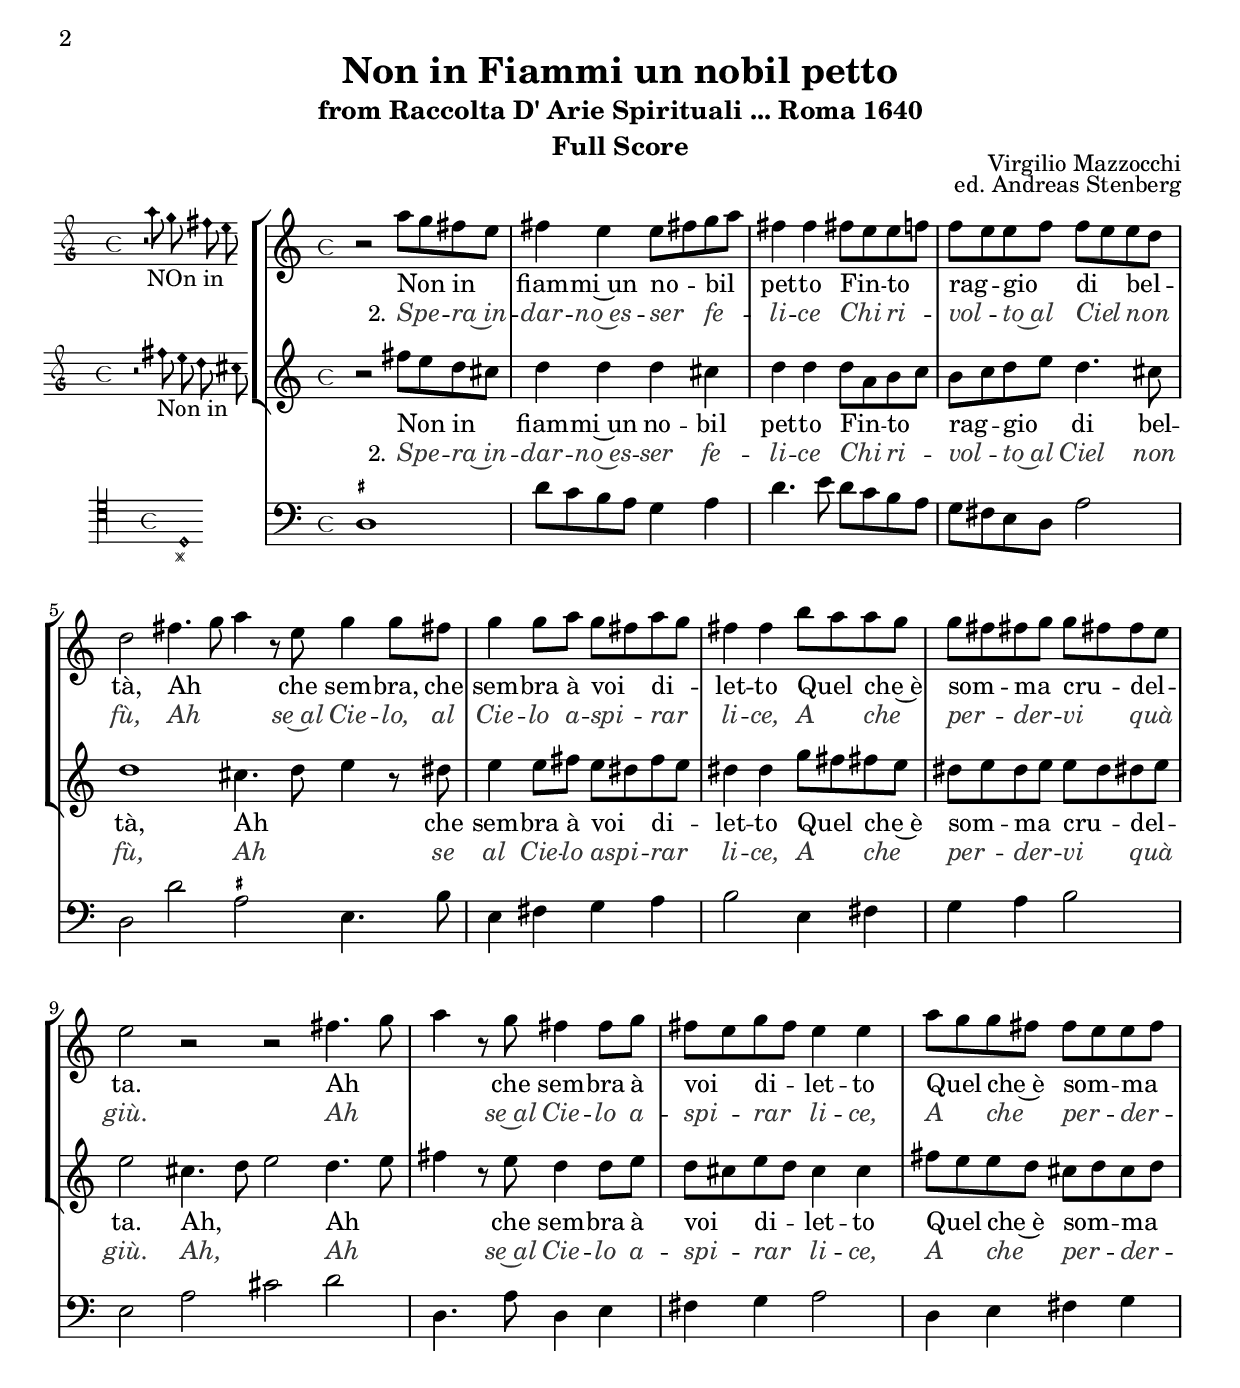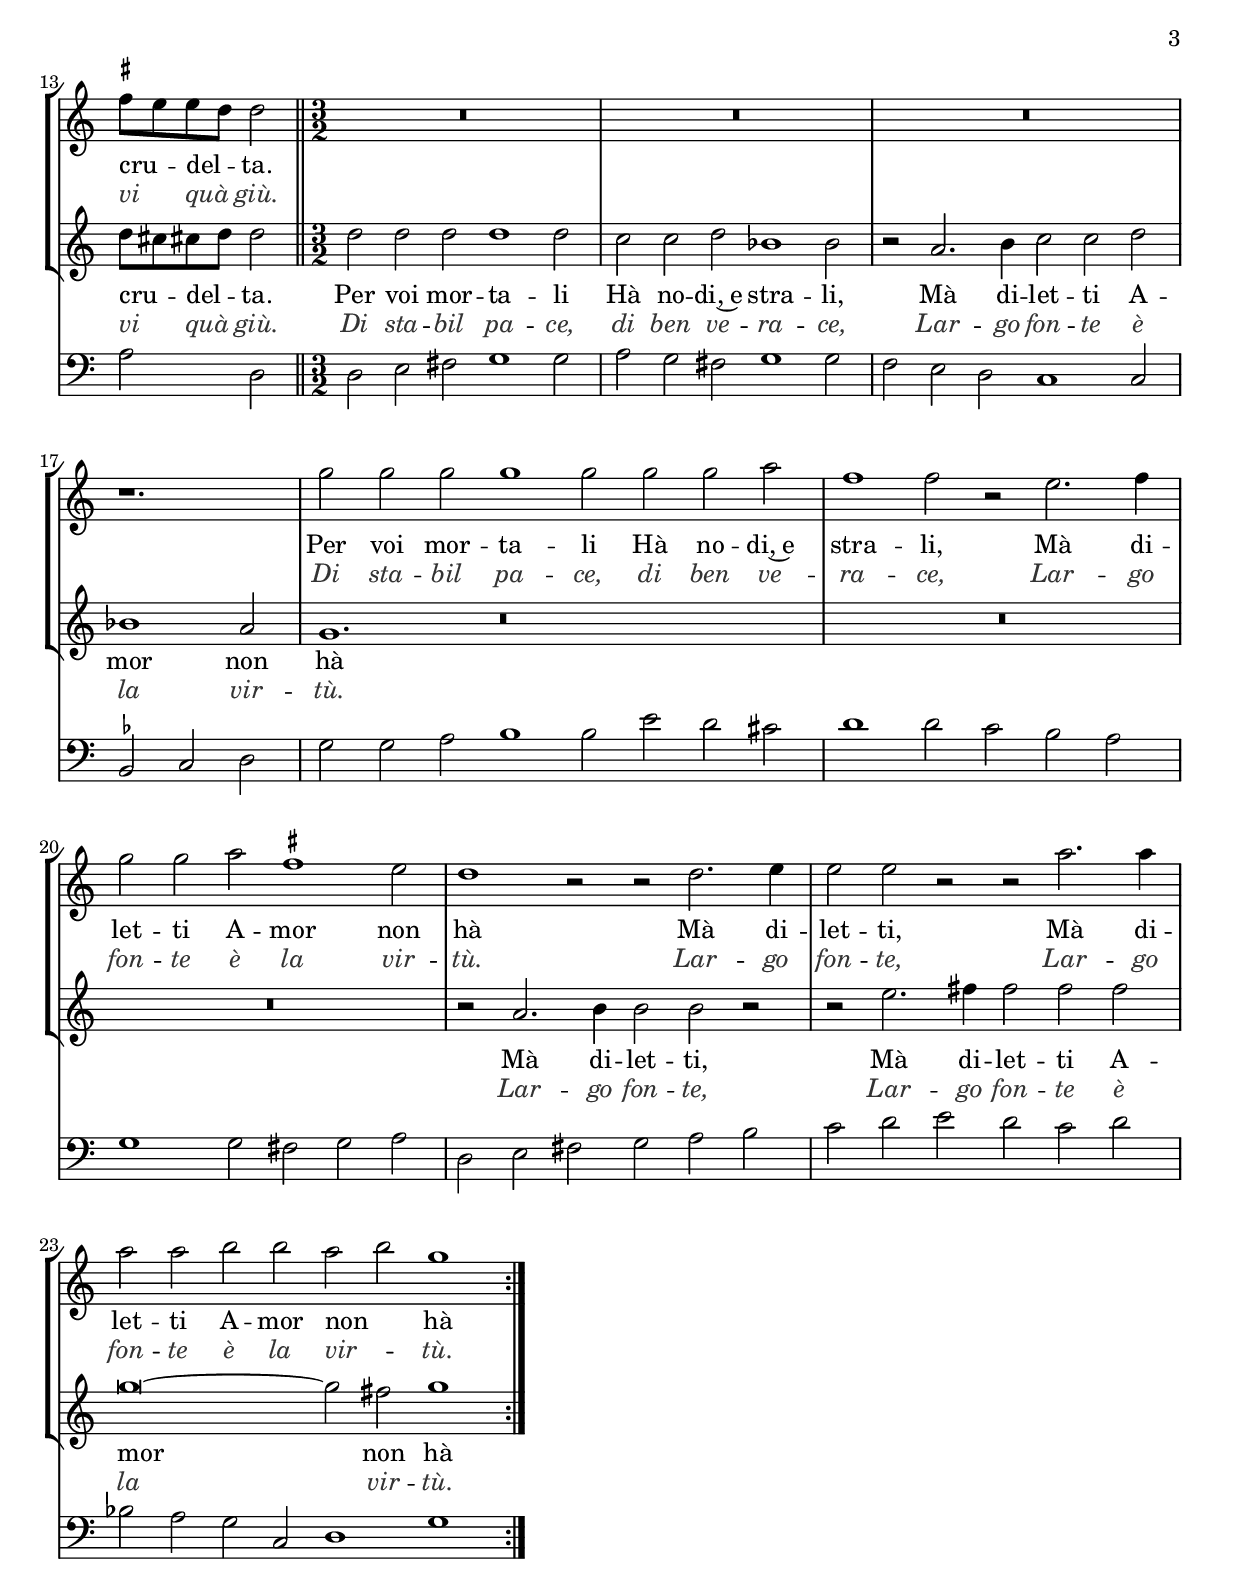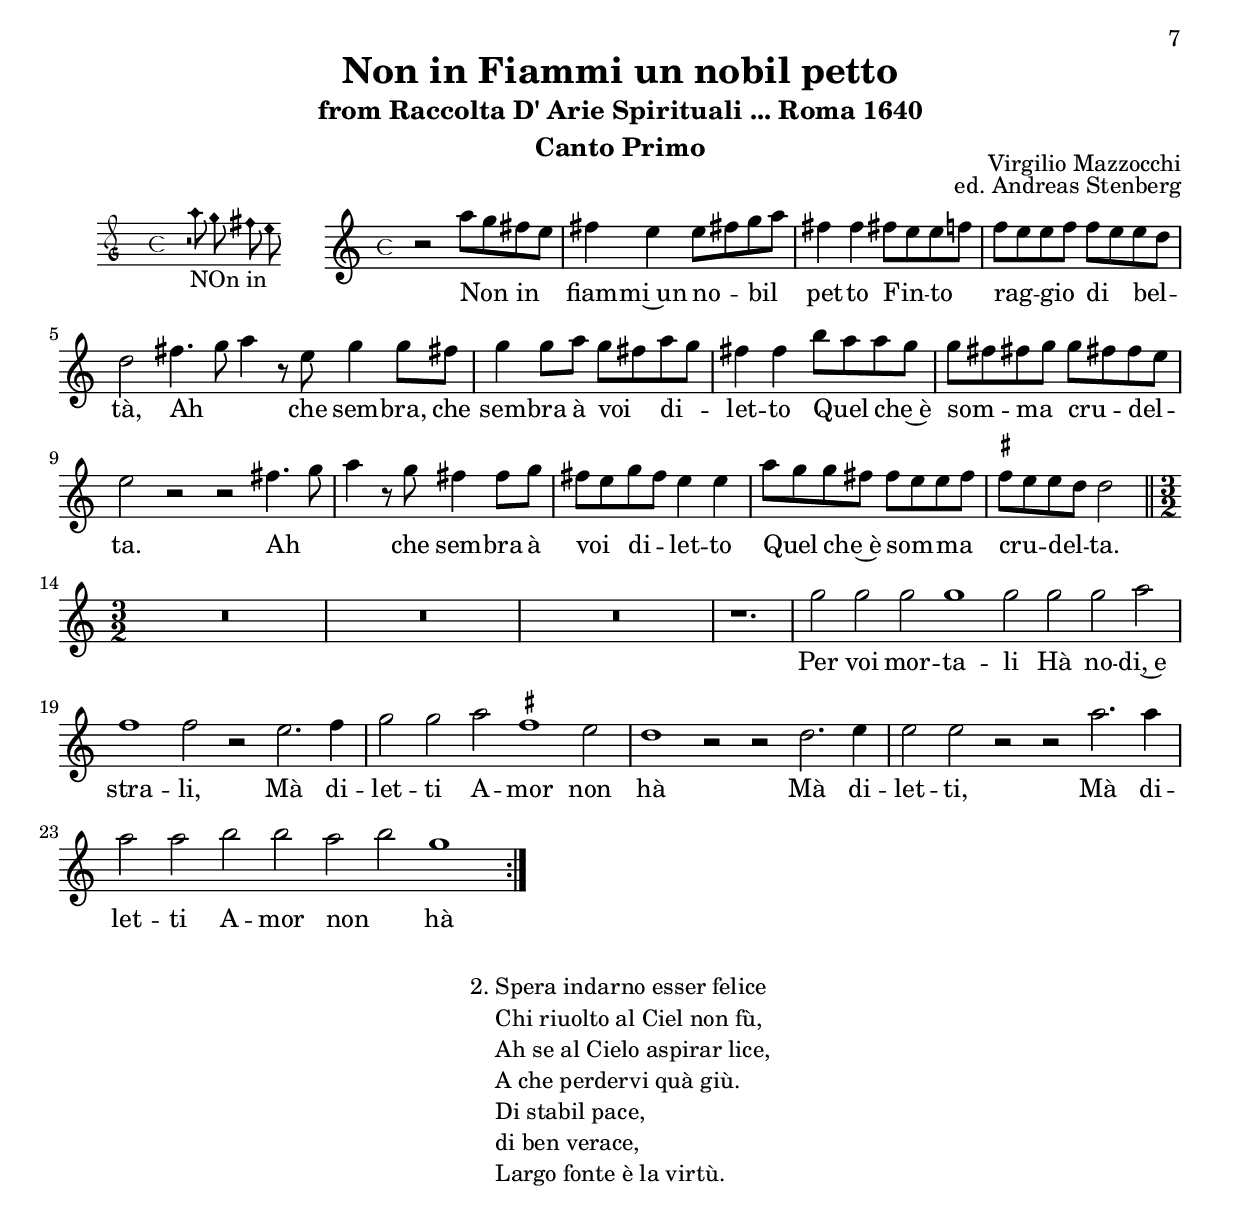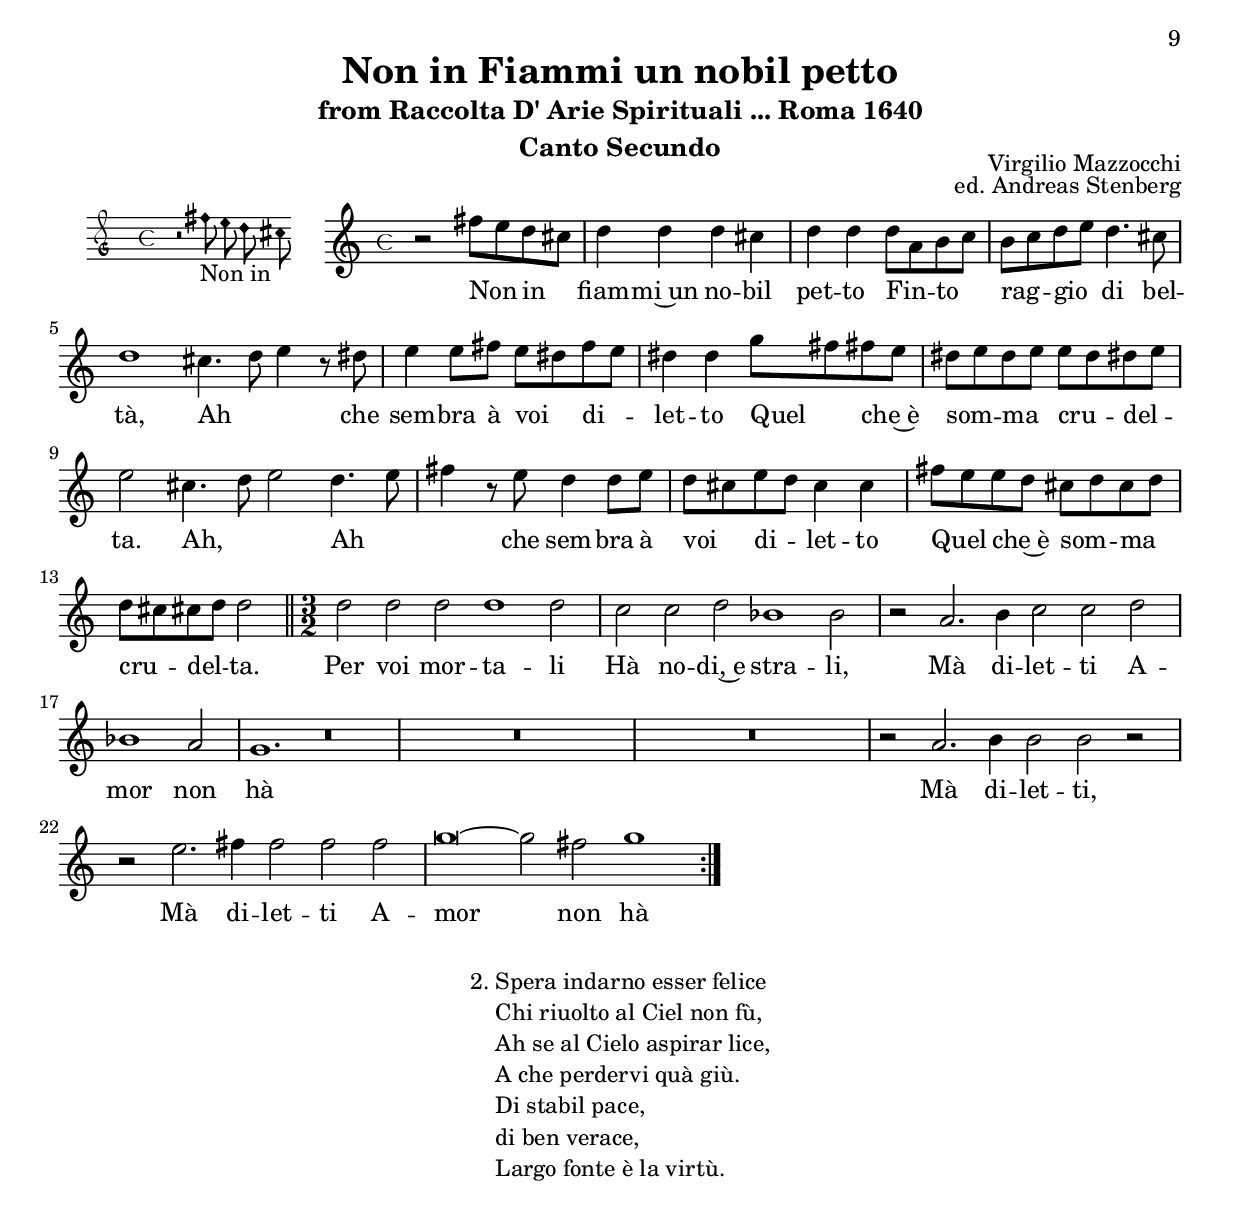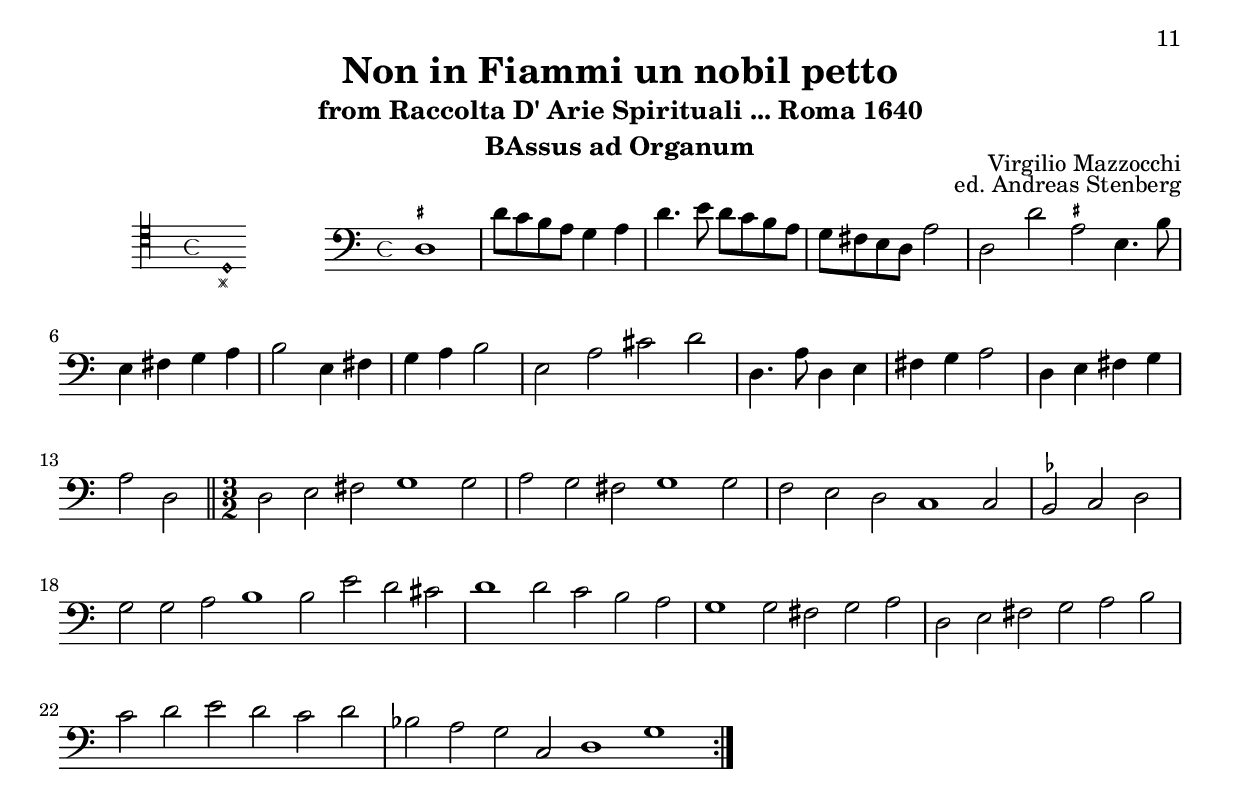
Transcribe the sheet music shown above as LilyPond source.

\version "2.18.0"
\include "deutsch.ly"
ficta = \once \set suggestAccidentals =##t
\header {
  title = \markup {
    \center-column {
      "Non in Fiammi un nobil petto"
      %      "Wann er zu nacht"
      %      \vspace #0.5
    }
  }
  subtitle = "from Raccolta D' Arie Spirituali ... Roma 1640"
  subsubtitle = ""
  composer = \markup {
    \column {
      \vspace #0.5
      "Virgilio Mazzocchi"
    }
  }
  arranger = "ed. Andreas Stenberg"
  poet = ""
  meter =""
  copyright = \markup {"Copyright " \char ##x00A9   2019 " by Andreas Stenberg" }
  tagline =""
}
global = {
  \key c \major
}
%% PDF 18
sopMusic = \relative c'' {

  \set Score.tempoHideNote = ##t
  \tempo 2 = 56
  \override Staff.TimeSignature.style = #'mensural
  \time 4/4
  \repeat volta 2 {
  r2 a'8( g8) fis8( e8)
  fis4 e4 e8( fis!8) g8( a8)
  fis4 fis4 fis!8( e8) e8( f8)
  f8( e8) e8( f8) f8( e8) e8( d8)			%% end of first line in orig.
  \set Timing.measureLength = #(ly:make-moment 4/2)
  d2 fis4.( g8 a4) r8 e8 g4 g8 fis!8
  \set Timing.measureLength = #(ly:make-moment 4/4)
  g4 g8 a8 g8( fis8) a8( g8)
  fis4 fis4 h8( a8) a8( g8)
  g8( fis8) fis!8( g8) g8( fis!8) fis( e8) 		%% end of second line.
  \set Timing.measureLength = #(ly:make-moment 4/2)
  e2 r2 r2 fis4.( g8
  \set Timing.measureLength = #(ly:make-moment 4/4)
  a4) r8 g8 fis4 fis8 g8
  fis8( e8) g8( fis8) e4 e4
  a8( g8) g8( fis8) fis8( e8) e8( fis8)			%% end of third line.
  \ficta fis( e8) e8( d8) d2
  \bar "||"
  }
  \repeat volta 2 {
  \tempo 1. = 56
  \override Staff.TimeSignature.style = #'numeric
  \time 3/2
  \set Timing.measureLength = #(ly:make-moment 6/2)
  \repeat unfold 3 { R\breve*3/2 }
  \set Timing.measureLength = #(ly:make-moment 3/2)
  r1.
  \set Timing.measureLength = #(ly:make-moment 9/2)
  g2 g2 g2 g1 g2 g2 g2 a2
  \set Timing.measureLength = #(ly:make-moment 6/2)
  f1 f2 r2 e2. f4
  g2 g2 a2 \ficta fis1 e2
  d1 r2 r2 d2. e4					%% end of fourth line.
  e2 e2 r2 r2 a2. a4
  \set Timing.measureLength = #(ly:make-moment 9/2)
  a2 a2 h2 h2 a2( h2)
  g1*3/2
  }
}
sopWords = \lyricmode {
  Non in fiam -- mi~un no -- bil pet -- to
  Fin -- to rag -- gio di bel -- tà,
  Ah che sem -- bra, che sem -- bra à voi di -- let -- to
  Quel che~è som -- ma cru -- del -- ta.
  Ah che sem -- bra à voi di -- let -- to
  Quel che~è som -- ma cru -- del -- ta.

  Per voi mor -- ta -- li Hà no -- di,~e stra -- li,
  Mà di -- let -- ti A -- mor non hà
  Mà di -- let -- ti,
  Mà di -- let -- ti A -- mor non hà

}
sopWordsII = \lyricmode {
  \set stanza = "2." Spe -- ra~in -- dar -- no~es -- ser fe -- li -- ce
Chi ri -- vol -- to~al Ciel non fù,
Ah se~al Cie -- lo, al Cie -- lo a -- spi -- rar li -- ce,
A che per -- der -- vi quà giù.
Ah se~al Cie -- lo a -- spi -- rar li -- ce,
A che per -- der -- vi quà giù.
Di sta -- bil pa -- ce,
di ben ve -- ra -- ce,
Lar -- go fon -- te è la vir -- tù.
Lar -- go fon -- te,
Lar -- go fon -- te è la vir -- tù.
}
%%PDF 33
tenorMusic = \relative c' {
  \clef "G"
  \set Score.tempoHideNote = ##t
  \override Staff.TimeSignature.style = #'mensural
  \time 4/4
  \repeat volta 2 {
  r2 fis'8( e8) d8( cis8)
  d4 d4 d4 cis4
  d4 d4 d8( a8) h8( c8)
  h8( c8) d8( e8) d4. cis8			%% end of first line in orig
  \set Timing.measureLength = #(ly:make-moment 4/2)
  d1 cis4.( d8 e4) r8 dis8
  \set Timing.measureLength = #(ly:make-moment 4/4)
  e4 e8 fis8 e8( dis8) fis8( e8)
  dis4 dis4 g8( fis8) fis!8( e8)
  dis8( e8) dis8( e8) e8( dis8) dis!8( e8)	%% end of second line.
  \set Timing.measureLength = #(ly:make-moment 4/2)
  e2 cis4.( d8 e2) d4.( e8
  \set Timing.measureLength = #(ly:make-moment 4/4)
  fis4) r8 e8 d4 d8 e8
  d8( cis8) e8( d8) cis4 cis4
  fis8( e8) e8( d8) cis8( d8) cis8( d8)		%% end of third line.
  d8( cis8) cis!8( d8) d2
  \bar "||"
  }
  \repeat volta 2 {
  \override Staff.TimeSignature.style = #'numeric
  \time 3/2
  \set Timing.measureLength = #(ly:make-moment 6/2)
  d2 d2 d2 d1 d2
  c2 c2 d2 b1 b2
  r2 a2. h4 c2 c2 d2
  \set Timing.measureLength = #(ly:make-moment 3/2)
  b1 a2						%% end of fourth line. (last on first page).
  \set Timing.measureLength = #(ly:make-moment 9/2)
  g1. r\breve*3/2
  \set Timing.measureLength = #(ly:make-moment 6/2)
  R\breve*3/2
  R\breve*3/2
  r2 a2. h4 h2 h2 r2
  r2 e2. fis4 fis2 fis2 fis2
  \set Timing.measureLength = #(ly:make-moment 9/2)
  g\breve~ g2 fis2 g1*3/2
  }
}
tenorWords = \lyricmode {
  Non in fiam -- mi~un no -- bil pet -- to
  Fin -- to rag -- gio di bel -- tà,
  Ah che sem -- bra à voi di -- let -- to
  Quel che~è som -- ma cru -- del -- ta.
  Ah, Ah che sem -- bra à voi di -- let -- to
  Quel che~è som -- ma cru -- del -- ta.
  Per voi mor -- ta -- li Hà no -- di,~e stra -- li,
  Mà di -- let -- ti A -- mor non hà
  Mà di -- let -- ti,
  Mà di -- let -- ti A -- mor non hà
}
tenorWordsII = \lyricmode {
  \set stanza = "2." Spe -- ra~in -- dar -- no~es -- ser fe -- li -- ce
Chi ri -- vol -- to~al Ciel non fù,
Ah se al Cie -- lo aspi -- rar li -- ce,
A che per -- der -- vi quà giù.
Ah, Ah se~al Cie -- lo a -- spi -- rar li -- ce,
A che per -- der -- vi quà giù.
Di sta -- bil pa -- ce,
di ben ve -- ra -- ce,
Lar -- go fon -- te è la vir -- tù.
Lar -- go fon -- te,
Lar -- go fon -- te è la vir -- tù.
}
%% PDF 55
continuo = \figuremode {
  <_+>1
  s1*3				%% end of first line in orig.
  s1 <_+>2 s2
  s1*3

  \override Staff.BassFigureAlignmentPositioning.direction = #UP
  %\bassFigureStaffAlignmentUp
  \set Staff.useBassFigureExtenders = ##t
  \override Staff.BassFigureAlignmentPositioning.direction = #DOWN
  %\bassFigureStaffAlignmentDown
}


bassAdOrgMusic = \relative c {
  %  \clef "G_8"
  \clef "bass"
  \set Score.tempoHideNote = ##t
  \override Staff.TimeSignature.style = #'mensural
  \time 4/4
  \repeat volta 2 {
  d1
  d'8 c8 h8 a8 g4 a4
  d4. e8 d8 c8 h8 a8
  g8 fis8 e8 d8 a'2			%% end of first line in orig.
  \set Timing.measureLength = #(ly:make-moment 4/2)
  d,2 d'2 a2 e4. h'8
  \set Timing.measureLength = #(ly:make-moment 4/4)
  e,4 fis4 g4 a4
  h2 e,4 fis4
  g4 a4 h2				%% end of second line.
  \set Timing.measureLength = #(ly:make-moment 4/2)
  e,2 a2 cis2 d2
  \set Timing.measureLength = #(ly:make-moment 4/4)
  d,4. a'8 d,4 e4
  fis4 g4 a2
  d,4 e4 fis4 g4			%% end of third line.
  a2 d,2
  \bar "||"
  }
  \repeat volta 2 {
  \override Staff.TimeSignature.style = #'numeric
  \time 3/2
  \set Timing.measureLength = #(ly:make-moment 6/2)
  d2 e2 fis2 g1 g2
  a2 g2 fis2 g1 g2
  f2 e2 d2 c1 c2
  \set Timing.measureLength = #(ly:make-moment 3/2)
  \ficta b2 c2 d2				%% end of fourth line. (last on first page).
  \set Timing.measureLength = #(ly:make-moment 9/2)
  g2 g2 a2 h1 h2 e2 d2 cis2
  \set Timing.measureLength = #(ly:make-moment 6/2)
  d1 d2 c2 h2 a2
  g1 g2 fis2 g2 a2
  d,2 e2 fis2 g2 a2 h2			%% end of fifth line
  c2 d2 e2 d2 c2 d2
  \set Timing.measureLength = #(ly:make-moment 9/2)
  b2 a2 g2 c,2 d1 g1*3/2
  }
}

incipitDiscantus = \markup {
  \score {
    {
      %      \set Staff.instrumentName = #"Tenor "
      \override NoteHead.style = #'neomensural
      \override Rest.style = #'neomensural
      \override Staff.TimeSignature.style = #'mensural
      \cadenzaOn
      \clef "petrucci-g"
      \key c \major
      \time 4/4
      r2 a''8_"NOn in" g''8 fis''8 e''8

    }
    \layout {
      \context {
        \Voice
        \remove "Ligature_bracket_engraver"
        \consists "Mensural_ligature_engraver"
      }
      line-width = 4.5\cm
    }
  }
}


incipitTenor = \markup {
  \score {
    {
      %      \set Staff.instrumentName = #"Tenor "
      \override NoteHead.style = #'neomensural
      \override Rest.style = #'neomensural
      \override Staff.TimeSignature.style = #'mensural
      \cadenzaOn
      \clef "petrucci-g"
      \key c \major
      \time 4/4
      r2 fis''8_"Non in" e''8 d'' cis''8
    }
    \layout {
      \context {
        \Voice
        \remove "Ligature_bracket_engraver"
        \consists "Mensural_ligature_engraver"
      }
      line-width = 5.0\cm
    }
  }
}
#(append! supported-clefs '(("mensural-f3" . ("clefs.mensural.f" 0 0))))

incipitBassusAdOrganum = \markup {
  \score {
    {
      %      \set Staff.instrumentName = #"Tenor "
      \override NoteHead.style = #'neomensural
      \override Rest.style = #'neomensural
      \override Staff.TimeSignature.style = #'mensural
      \cadenzaOn
      \clef "petrucci-c4"
      \key c \major
      \time 4/4
      d1_\markup { \musicglyph #"accidentals.mensural1" } \hideNotes d1
    }
    \layout {
      \context {
        \Voice
        \remove "Ligature_bracket_engraver"
        \consists "Mensural_ligature_engraver"
      }
      line-width = 4.5\cm
    }
  }
}
%% sources for Raw Continuo realisation

\parallelMusic #'(voiceA voiceB voiceC voiceD ){
  % Bar 1
  g\longa |
  d'\longa |
  h\longa |
  g,\longa |
  %}
}

secondStanza = \markup {
  \fill-line {
    \column {
      \line {
        "2." \justify-string #"Spera indarno esser felice

Chi riuolto al Ciel non fù,

Ah se al Cielo aspirar lice,

A che perdervi quà giù.

Di stabil pace,

di ben verace,

Largo fonte è la virtù."
      }
    }
  }
}
%% Scoreblock for printing full score
\score {
  <<
    \keepWithTag #'Score
    \new StaffGroup \with {
      \override VerticalAxisGroup.staff-staff-spacing = #'((basic-distance . 12))
    } <<
      \new Staff = treble <<
        \set Staff.instrumentName = \incipitDiscantus
        \new Voice = "sopranos" {
          \set  Staff.midiInstrument ="choir aahs"
          %	\voiceOne
          << \global \sopMusic >>
        }
      >>
      \new Lyrics = sopranos { s1 }
      \new AltLyrics = sopranosII { s1 }

      \new Staff = tenors <<
        \set Staff.instrumentName = \incipitTenor

        \clef "treble"
        \new Voice = "tenors" {
          \set  Staff.midiInstrument ="choir aahs"
          %	\voiceOne
          << \global \tenorMusic >>
        }
      >>
      \new Lyrics = "tenors" { s1 }
      \new AltLyrics = "tenorsII" { s1 }
    >>
    %{
    \new PianoStaff \with {
      instrumentName = "Continuo"
      fontSize = #-1.5
      \override StaffSymbol.staff-space = #(magstep -1.5)
      \override StaffSymbol.thickness = #(magstep -1.5)

    } <<
      \new Staff = "right" \with {
        midiInstrument = "harpsichord"
      } \global << \relative c'' \voiceA \\ \relative c'' \stemUp \voiceB\\ \relative c' \stemDown \voiceC >>
      \new Staff = "left" \with {
        midiInstrument = "harpsichord"
      } { \clef bass \global \relative c \voiceD }
    >>
    %}
    <<
      \removeWithTag #'Parts
      \new Staff ="bassAdOrg" {
        \set Staff.instrumentName = \incipitBassusAdOrganum

        \new Voice = "bassusAdOrganum" {
          \set  Staff.midiInstrument ="choir aahs"
          \clef "bass"
          %	\voiceTwo
          << \global \bassAdOrgMusic >>
        }
      }
      \context Staff = bassAdOrg \continuo

    >>
    \context Lyrics = sopranos \lyricsto sopranos \sopWords
    \context Lyrics = sopranosII \lyricsto sopranos \sopWordsII
    \context Lyrics = tenors \lyricsto tenors \tenorWords
    \context Lyrics = tenorsII \lyricsto tenors \tenorWordsII
  >>
  \layout {
    \context {
      \Score
      % no bars in staves
      %      \override BarLine.transparent = ##t

    }
    % the next three instructions keep the lyrics between the bar lines
    \context {
      \Lyrics
      \consists "Bar_engraver"
      \override BarLine.transparent = ##t
      \name AltLyrics
      \alias Lyrics
      \override StanzaNumber.font-series = #'medium
      \override LyricText.font-shape = #'italic
      \override LyricText.color = #(x11-color 'grey20)
    }
    \context {
      \StaffGroup
      \consists "Separating_line_group_engraver"
      \accepts AltLyrics
    }
    \context {
      \Voice
      % no slurs
      \override Slur.transparent = ##t
      % Comment in the below "\remove" command to allow line
      % breaking also at those barlines where a note overlaps
      % into the next bar.  The command is commented out in this
      % short example score, but especially for large scores, you
      % will typically yield better line breaking and thus improve
      % overall spacing if you comment in the following command.
      %\remove "Forbid_line_break_engraver"
    }
    indent = 3.5\cm
  }
  \header {
    instrument = "Full Score"
    breakbefore = ##t
  }
}

\secondStanza

\pageBreak
\markup {}
\pageBreak

\pageBreak
\markup {}
\pageBreak


%% Scoreblocks for parts
%% Cantus primus
\score {
  <<
    \keepWithTag #'Parts
    \new StaffGroup \with {
      \override VerticalAxisGroup.staff-staff-spacing = #'((basic-distance . 12))
    } <<
      \new Staff = treble <<
        \set Staff.instrumentName = \incipitDiscantus
        \new Voice = "sopranos" {
          \set  Staff.midiInstrument ="choir aahs"
          %	\voiceOne
          << \global \sopMusic >>
        }
      >>
      \new Lyrics = sopranos { s1 }

    >>
    \context Lyrics = sopranos \lyricsto sopranos \sopWords
  >>
  \layout {
    \context {
      \Score
      % no bars in staves
      %      \override BarLine.transparent = ##t

    }
    % the next three instructions keep the lyrics between the bar lines
    \context {
      \Lyrics
      \consists "Bar_engraver"
      \override BarLine.transparent = ##t
    }
    \context {
      \StaffGroup
      \consists "Separating_line_group_engraver"
    }
    \context {
      \Voice
      % no slurs
      \override Slur.transparent = ##t
      % Comment in the below "\remove" command to allow line
      % breaking also at those barlines where a note overlaps
      % into the next bar.  The command is commented out in this
      % short example score, but especially for large scores, you
      % will typically yield better line breaking and thus improve
      % overall spacing if you comment in the following command.
      %\remove "Forbid_line_break_engraver"
    }
    indent = 4.5\cm
  }
  \header {
    instrument = "Canto Primo"
    breakbefore = ##t
  }
}

\secondStanza

\pageBreak
\markup {}
\pageBreak

%% Cantus Secundus
\score {
  <<
    \keepWithTag #'Parts
    \new StaffGroup \with {
      \override VerticalAxisGroup.staff-staff-spacing = #'((basic-distance . 12))
    } <<
      \new Staff = tenors <<
        \set Staff.instrumentName = \incipitTenor

        \clef "treble"
        \new Voice = "tenors" {
          \set  Staff.midiInstrument ="choir aahs"
          %	\voiceOne
          << \global \tenorMusic >>
        }
      >>
      \new Lyrics = "tenors" { s1 }
    >>
    \context Lyrics = tenors \lyricsto tenors \tenorWords
  >>
  \layout {
    \context {
      \Score
      % no bars in staves
      %      \override BarLine.transparent = ##t

    }
    % the next three instructions keep the lyrics between the bar lines
    \context {
      \Lyrics
      \consists "Bar_engraver"
      \override BarLine.transparent = ##t
    }
    \context {
      \StaffGroup
      \consists "Separating_line_group_engraver"
    }
    \context {
      \Voice
      % no slurs
      \override Slur.transparent = ##t
      % Comment in the below "\remove" command to allow line
      % breaking also at those barlines where a note overlaps
      % into the next bar.  The command is commented out in this
      % short example score, but especially for large scores, you
      % will typically yield better line breaking and thus improve
      % overall spacing if you comment in the following command.
      %\remove "Forbid_line_break_engraver"
    }
    indent = 4.5\cm
  }
  \header {
    instrument = "Canto Secundo"
    breakbefore = ##t
  }
}

\secondStanza

\pageBreak
\markup {}
\pageBreak

%% Cantus ad Organum
\score {
  \keepWithTag #'Parts
  <<
    \new Staff ="bassAdOrg" {
      \set Staff.instrumentName = \incipitBassusAdOrganum

      \new Voice = "bassusAdOrganum" {
        \set  Staff.midiInstrument ="choir aahs"
        \clef "bass"
        %	\voiceTwo
        << \global \bassAdOrgMusic >>
      }
    }
    \context Staff = bassAdOrg \continuo

  >>
  \layout {
    \context {
      \Score
      % no bars in staves
      %      \override BarLine.transparent = ##t

    }
    % the next three instructions keep the lyrics between the bar lines
    \context {
      \Lyrics
      \consists "Bar_engraver"
      \override BarLine.transparent = ##t
    }
    \context {
      \StaffGroup
      \consists "Separating_line_group_engraver"
    }
    \context {
      \Voice
      % no slurs
      \override Slur.transparent = ##t
      % Comment in the below "\remove" command to allow line
      % breaking also at those barlines where a note overlaps
      % into the next bar.  The command is commented out in this
      % short example score, but especially for large scores, you
      % will typically yield better line breaking and thus improve
      % overall spacing if you comment in the following command.
      %\remove "Forbid_line_break_engraver"
    }
    indent = 4.5\cm
  }
  \header {
    instrument = "BAssus ad Organum"
    breakbefore = ##t
  }
}

\pageBreak
\markup {}
\pageBreak

%% Scoreblock for midi
\score {
  \unfoldRepeats
  <<
    \new StaffGroup <<
      \new Staff = treble <<
        \set Staff.instrumentName = \incipitDiscantus
        \new Voice = "sopranos" {
          \set  Staff.midiInstrument ="choir aahs"
          %	\voiceOne
          << \global \sopMusic >>
        }
      >>
      \new Lyrics = sopranos { s1 }

      \new Staff = tenors <<
        \set Staff.instrumentName = \incipitTenor

        \clef "treble"
        \new Voice = "tenors" {
          \set  Staff.midiInstrument ="choir aahs"
          %	\voiceOne
          << \global \tenorMusic >>
        }
      >>
      \new Lyrics = "tenors" { s1 }

    >>
    \new Staff ="bassAdOrg" {
      \set Staff.instrumentName = \incipitBassusAdOrganum

      \new Voice = "bassusAdOrganum" {
        \set  Staff.midiInstrument ="church organ"
        \clef "bass"
        %	\voiceTwo
        << \global \bassAdOrgMusic >>
      }
    }

    \context Lyrics = sopranos \lyricsto sopranos \sopWords
    \context Lyrics = tenors \lyricsto tenors \tenorWords
  >>
  \midi {}
}
\paper {
  ragged-bottom = ##t
  ragged-last-bottom = ##t
  ragged-last = ##t
  print-all-headers = ##t
  page-breaking = #ly:minimal-breaking
}

%{
convert-ly.py (GNU LilyPond) 2.18.2  convert-ly.py: Processing `'...
Applying conversion: 2.15.7, 2.15.9, 2.15.10, 2.15.16, 2.15.17,
2.15.18, 2.15.19, 2.15.20, 2.15.25, 2.15.32, 2.15.39, 2.15.40,
2.15.42, 2.15.43, 2.16.0, 2.17.0, 2.17.4, 2.17.5, 2.17.6, 2.17.11,
2.17.14, 2.17.15, 2.17.18, 2.17.19, 2.17.20, 2.17.25, 2.17.27,
2.17.29, 2.17.97, 2.18.0
%}
